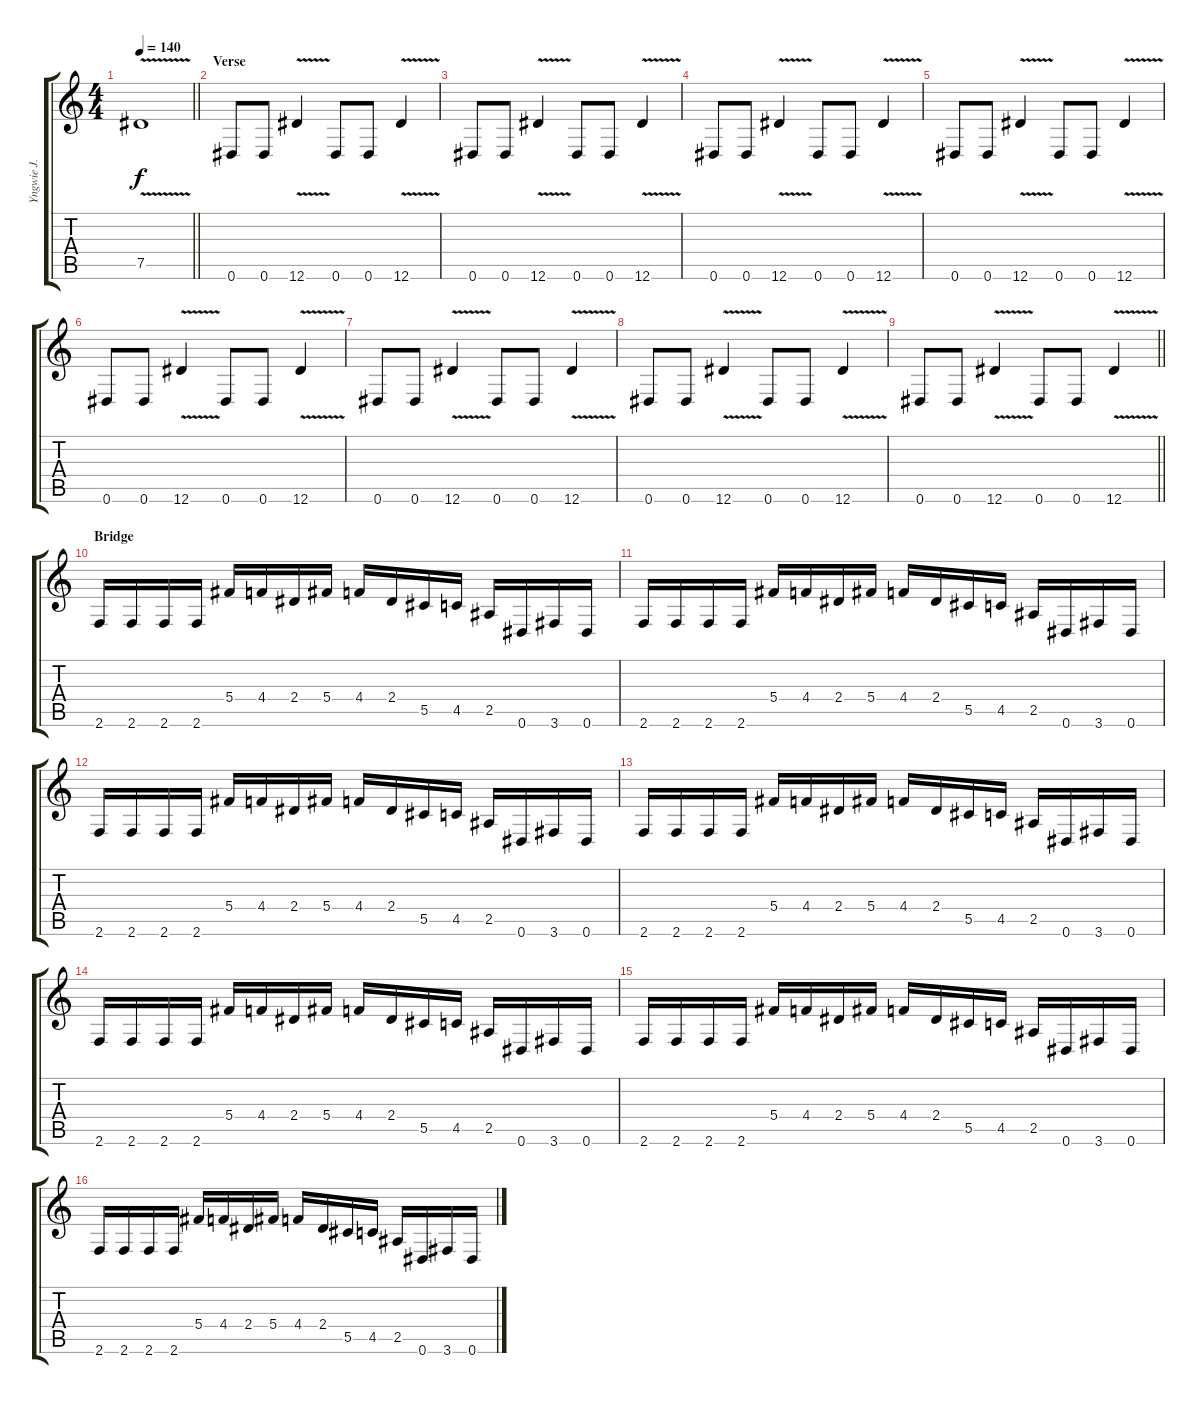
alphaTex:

\track ("Yngwie J. Malmsteen" "Yngwie J. ") {instrument overdrivenguitar}
\staff {score tabs}
\tuning (Eb4 Bb3 Gb3 Db3 Ab2 Eb2) {hide}
\ts (4 4)
\tempo 140
\clef g2
\barLineRight lightlight
\ks c
7.5{v}.1{dy f} |
\section ("" "Verse")
0.6.8 0.6.8 12.6{v}.4 0.6.8 0.6.8 12.6{v}.4 |
0.6.8 0.6.8 12.6{v}.4 0.6.8 0.6.8 12.6{v}.4 |
0.6.8 0.6.8 12.6{v}.4 0.6.8 0.6.8 12.6{v}.4 |
0.6.8 0.6.8 12.6{v}.4 0.6.8 0.6.8 12.6{v}.4 |
0.6.8 0.6.8 12.6{v}.4 0.6.8 0.6.8 12.6{v}.4 |
0.6.8 0.6.8 12.6{v}.4 0.6.8 0.6.8 12.6{v}.4 |
0.6.8 0.6.8 12.6{v}.4 0.6.8 0.6.8 12.6{v}.4 |
\barLineRight lightlight
0.6.8 0.6.8 12.6{v}.4 0.6.8 0.6.8 12.6{v}.4 |
\section ("" "Bridge")
2.6.16 2.6.16 2.6.16 2.6.16 5.4.16 4.4.16 2.4.16 5.4.16 4.4.16 2.4.16 5.5.16 4.5.16 2.5.16 0.6.16 3.6.16 0.6.16 |
2.6.16 2.6.16 2.6.16 2.6.16 5.4.16 4.4.16 2.4.16 5.4.16 4.4.16 2.4.16 5.5.16 4.5.16 2.5.16 0.6.16 3.6.16 0.6.16 |
2.6.16 2.6.16 2.6.16 2.6.16 5.4.16 4.4.16 2.4.16 5.4.16 4.4.16 2.4.16 5.5.16 4.5.16 2.5.16 0.6.16 3.6.16 0.6.16 |
2.6.16 2.6.16 2.6.16 2.6.16 5.4.16 4.4.16 2.4.16 5.4.16 4.4.16 2.4.16 5.5.16 4.5.16 2.5.16 0.6.16 3.6.16 0.6.16 |
2.6.16 2.6.16 2.6.16 2.6.16 5.4.16 4.4.16 2.4.16 5.4.16 4.4.16 2.4.16 5.5.16 4.5.16 2.5.16 0.6.16 3.6.16 0.6.16 |
2.6.16 2.6.16 2.6.16 2.6.16 5.4.16 4.4.16 2.4.16 5.4.16 4.4.16 2.4.16 5.5.16 4.5.16 2.5.16 0.6.16 3.6.16 0.6.16 |
2.6.16 2.6.16 2.6.16 2.6.16 5.4.16 4.4.16 2.4.16 5.4.16 4.4.16 2.4.16 5.5.16 4.5.16 2.5.16 0.6.16 3.6.16 0.6.16
